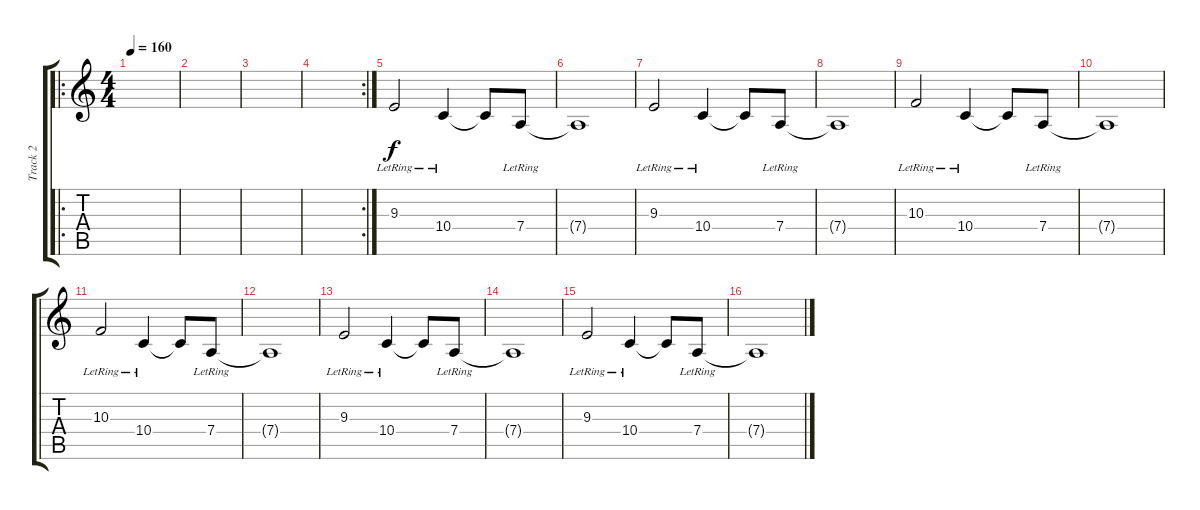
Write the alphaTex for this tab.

\track ("Track 2" "Track 2") {instrument dulcimer}
\staff {score tabs}
\tuning (E4 B3 G3 D3 A2 E2) {hide}
\ro
\ts (4 4)
\tempo 160
\clef g2
\ks c
|
|
|
\rc 2
|
9.3{lr}.2 10.4{lr}.4 10.4{t}.8 7.4{lr}.8 |
7.4{t}.1 |
9.3{lr}.2 10.4{lr}.4 10.4{t}.8 7.4{lr}.8 |
7.4{t}.1 |
10.3{lr}.2 10.4{lr}.4 10.4{t}.8 7.4{lr}.8 |
7.4{t}.1 |
10.3{lr}.2 10.4{lr}.4 10.4{t}.8 7.4{lr}.8 |
7.4{t}.1 |
9.3{lr}.2 10.4{lr}.4 10.4{t}.8 7.4{lr}.8 |
7.4{t}.1 |
9.3{lr}.2 10.4{lr}.4 10.4{t}.8 7.4{lr}.8 |
7.4{t}.1
